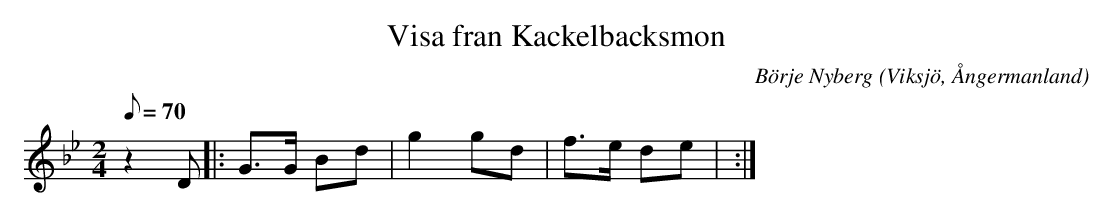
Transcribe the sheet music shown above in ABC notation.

X:1
T:Visa fran Kackelbacksmon
C:Börje Nyberg
O:Viksjö, Ångermanland
M:2/4
L:1/8
Q:70
K:Gm
z2 D|: G>G Bd | g2 gd | f>e de | :|
